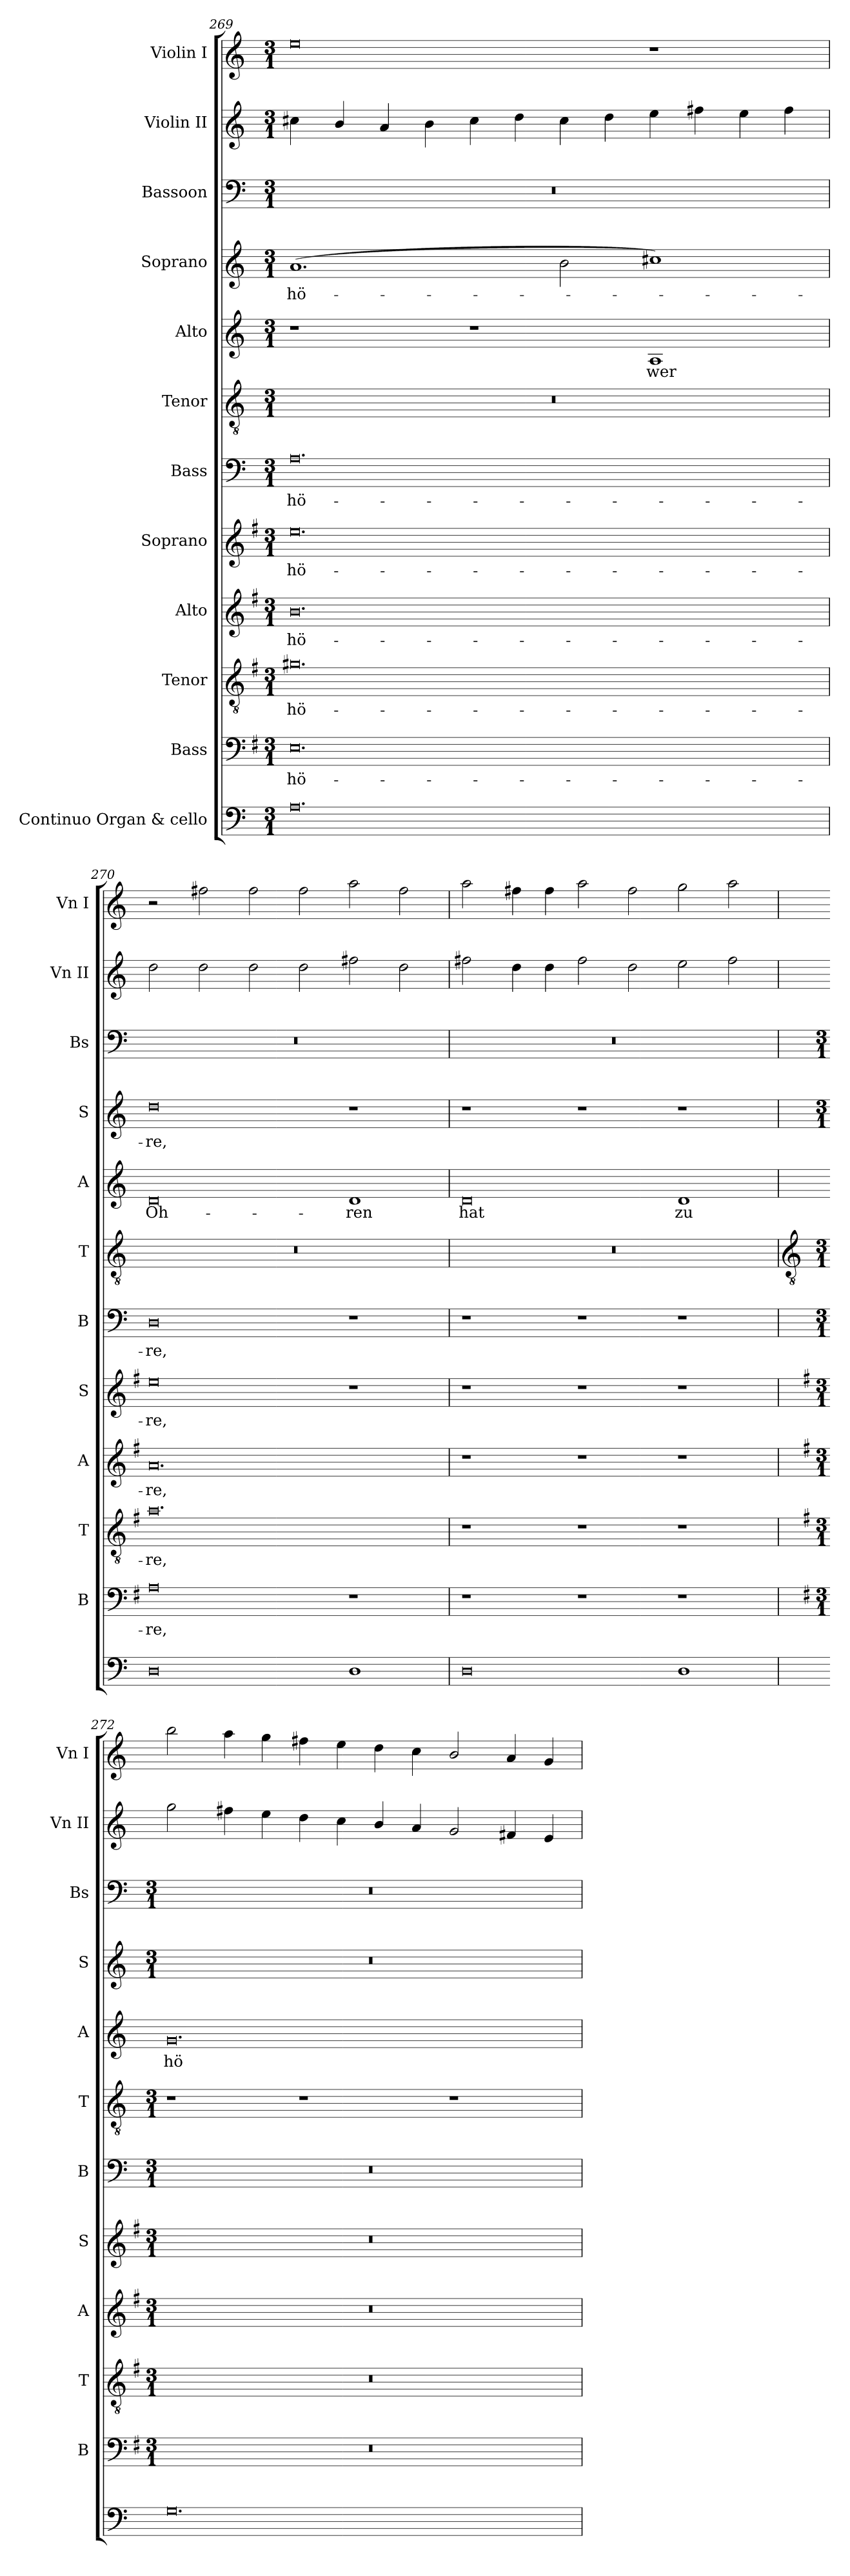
**kern	**kern	**text	**kern	**text	**kern	**text	**kern	**text	**kern	**text	**kern	**kern	**text	**kern	**text	**kern	**kern	**kern
*part12	*part11	*part11	*part10	*part10	*part9	*part9	*part8	*part8	*part7	*part7	*part6	*part5	*part5	*part4	*part4	*part3	*part2	*part1
*staff12	*staff11	*staff11	*staff10	*staff10	*staff9	*staff9	*staff8	*staff8	*staff7	*staff7	*staff6	*staff5	*staff5	*staff4	*staff4	*staff3	*staff2	*staff1
*I"Continuo Organ & cello	*I"Bass	*	*I"Tenor	*	*I"Alto	*	*I"Soprano	*	*I"Bass	*	*I"Tenor	*I"Alto	*	*I"Soprano	*	*I"Bassoon	*I"Violin II	*I"Violin I
*	*I'B	*	*I'T	*	*I'A	*	*I'S	*	*I'B	*	*I'T	*I'A	*	*I'S	*	*I'Bs	*I'Vn II	*I'Vn I
*clefF4	*clefF4	*	*clefGv2	*	*clefG2	*	*clefG2	*	*clefF4	*	*clefGv2	*clefG2	*	*clefG2	*	*clefF4	*clefG2	*clefG2
*	*ITrd4c7	*	*ITrd4c7	*	*ITrd4c7	*	*ITrd4c7	*	*	*	*	*	*	*	*	*	*	*
*k[]	*k[]	*	*k[]	*	*k[]	*	*k[]	*	*k[]	*	*k[]	*k[]	*	*k[]	*	*k[]	*k[]	*k[]
*C:	*C:	*	*C:	*	*C:	*	*C:	*	*C:	*	*C:	*C:	*	*C:	*	*C:	*C:	*C:
*M3/1	*M3/1	*	*M3/1	*	*M3/1	*	*M3/1	*	*M3/1	*	*M3/1	*M3/1	*	*M3/1	*	*M3/1	*M3/1	*M3/1
=269	=269	=269	=269	=269	=269	=269	=269	=269	=269	=269	=269	=269	=269	=269	=269	=269	=269	=269
!	!	!LO:LY:b	!	!LO:LY:b	!	!LO:LY:b	!	!LO:LY:b	!	!LO:LY:b	!	!	!	!	!LO:LY:b	!	!	!
0.A	0.AA	hö-	0.c#X	hö-	0.e	hö-	0.a	hö-	0.A	hö-	0.r	1r	.	(>1.a	hö-	0.r	4cc#X	0ee
.	.	.	.	.	.	.	.	.	.	.	.	.	.	.	.	.	4b/	.
.	.	.	.	.	.	.	.	.	.	.	.	.	.	.	.	.	4a	.
.	.	.	.	.	.	.	.	.	.	.	.	.	.	.	.	.	4b	.
.	.	.	.	.	.	.	.	.	.	.	.	1r	.	.	.	.	4cc#	.
.	.	.	.	.	.	.	.	.	.	.	.	.	.	.	.	.	4dd	.
.	.	.	.	.	.	.	.	.	.	.	.	.	.	2b	.	.	4cc#	.
.	.	.	.	.	.	.	.	.	.	.	.	.	.	.	.	.	4dd	.
!	!	!	!	!	!	!	!	!	!	!	!	!	!LO:LY:b	!	!	!	!	!
.	.	.	.	.	.	.	.	.	.	.	.	1A	wer	1cc#X)	.	.	4ee	1r
.	.	.	.	.	.	.	.	.	.	.	.	.	.	.	.	.	4ff#X	.
.	.	.	.	.	.	.	.	.	.	.	.	.	.	.	.	.	4ee	.
.	.	.	.	.	.	.	.	.	.	.	.	.	.	.	.	.	4ff#	.
=270	=270	=270	=270	=270	=270	=270	=270	=270	=270	=270	=270	=270	=270	=270	=270	=270	=270	=270
!	!	!LO:LY:b	!	!LO:LY:b	!	!LO:LY:b	!	!LO:LY:b	!	!LO:LY:b	!	!	!LO:LY:b	!	!LO:LY:b	!	!	!
0D	0D	-re,	0.d	-re,	0.d	-re,	0a	-re,	0D	-re,	0.r	0d	Oh-	0dd	re,	0.r	2dd	2r
.	.	.	.	.	.	.	.	.	.	.	.	.	.	.	.	.	2dd	2ff#X
.	.	.	.	.	.	.	.	.	.	.	.	.	.	.	.	.	2dd	2ff#
.	.	.	.	.	.	.	.	.	.	.	.	.	.	.	.	.	2dd	2ff#
!	!	!	!	!	!	!	!	!	!	!	!	!	!LO:LY:b	!	!	!	!	!
1D	1r	.	.	.	.	.	1r	.	1r	.	.	1d	-ren	1r	.	.	2ff#X	2aa
.	.	.	.	.	.	.	.	.	.	.	.	.	.	.	.	.	2dd	2ff#
=271	=271	=271	=271	=271	=271	=271	=271	=271	=271	=271	=271	=271	=271	=271	=271	=271	=271	=271
!	!	!	!	!	!	!	!	!	!	!	!	!	!LO:LY:b	!	!	!	!	!
0D	1r	.	1r	.	1r	.	1r	.	1r	.	0.r	0d	hat	1r	.	0.r	2ff#X	2aa
.	.	.	.	.	.	.	.	.	.	.	.	.	.	.	.	.	4dd	4ff#X
.	.	.	.	.	.	.	.	.	.	.	.	.	.	.	.	.	4dd	4ff#
.	1r	.	1r	.	1r	.	1r	.	1r	.	.	.	.	1r	.	.	2ff#	2aa
.	.	.	.	.	.	.	.	.	.	.	.	.	.	.	.	.	2dd	2ff#
!	!	!	!	!	!	!	!	!	!	!	!	!	!LO:LY:b	!	!	!	!	!
1D	1r	.	1r	.	1r	.	1r	.	1r	.	.	1d	zu	1r	.	.	2ee	2gg
.	.	.	.	.	.	.	.	.	.	.	.	.	.	.	.	.	2ff#	2aa
!!LO:LB:g=z
=272	=272	=272	=272	=272	=272	=272	=272	=272	=272	=272	=272	=272	=272	=272	=272	=272	=272	=272
*	*	*	*	*	*	*	*	*	*	*	*clefGv2	*	*	*	*	*	*	*
*	*	*	*	*	*	*	*	*	*	*	*k[]	*	*	*	*	*	*	*
*	*	*	*	*	*	*	*	*	*	*	*C:	*	*	*	*	*	*	*
*	*M3/1	*	*M3/1	*	*M3/1	*	*M3/1	*	*M3/1	*	*M3/1	*	*	*M3/1	*	*M3/1	*	*
!	!	!	!	!	!	!	!	!	!	!	!	!	!LO:LY:b	!	!	!	!	!
0.G	0.r	.	0.r	.	0.r	.	0.r	.	0.r	.	1r	0.g	hö-	0.r	.	0.r	2gg	2bb
.	.	.	.	.	.	.	.	.	.	.	.	.	.	.	.	.	4ff#X	4aa
.	.	.	.	.	.	.	.	.	.	.	.	.	.	.	.	.	4ee	4gg
.	.	.	.	.	.	.	.	.	.	.	1r	.	.	.	.	.	4dd	4ff#X
.	.	.	.	.	.	.	.	.	.	.	.	.	.	.	.	.	4cc	4ee
.	.	.	.	.	.	.	.	.	.	.	.	.	.	.	.	.	4b/	4dd
.	.	.	.	.	.	.	.	.	.	.	.	.	.	.	.	.	4a	4cc
.	.	.	.	.	.	.	.	.	.	.	1r	.	.	.	.	.	2g	2b/
.	.	.	.	.	.	.	.	.	.	.	.	.	.	.	.	.	4f#X	4a
.	.	.	.	.	.	.	.	.	.	.	.	.	.	.	.	.	4e	4g
=	=	=	=	=	=	=	=	=	=	=	=	=	=	=	=	=	=	=
*-	*-	*-	*-	*-	*-	*-	*-	*-	*-	*-	*-	*-	*-	*-	*-	*-	*-	*-
